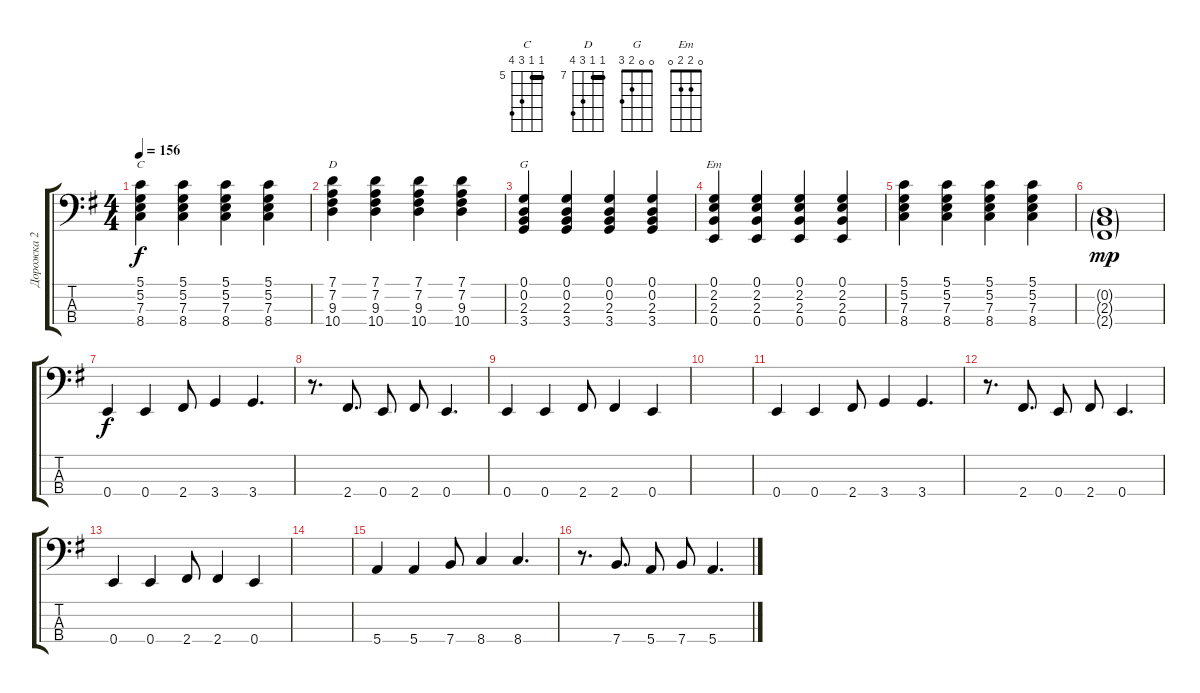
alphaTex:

\track ("Дорожка 2" "Дорожка 2") {instrument synthbass1}
\staff {score tabs}
\tuning (G2 D2 A1 E1) {hide}
\chord ("C" 5 5 7 8) {firstfret 5 barre 5}
\chord ("D" 7 7 9 10) {firstfret 7 barre 7}
\chord ("G" 0 0 2 3)
\chord ("Em" 0 2 2 0)
\ts (4 4)
\tempo 156
\clef f4
\ks g
(5.1 5.2 7.3 8.4).4{ch "C" dy f} (5.1 5.2 7.3 8.4).4 (5.1 5.2 7.3 8.4).4 (5.1 5.2 7.3 8.4).4 |
(7.1 7.2 9.3 10.4).4{ch "D"} (7.1 7.2 9.3 10.4).4 (7.1 7.2 9.3 10.4).4 (7.1 7.2 9.3 10.4).4 |
(0.1 0.2 2.3 3.4).4{ch "G"} (0.1 0.2 2.3 3.4).4 (0.1 0.2 2.3 3.4).4 (0.1 0.2 2.3 3.4).4 |
(0.1 2.2 2.3 0.4).4{ch "Em"} (0.1 2.2 2.3 0.4).4 (0.1 2.2 2.3 0.4).4 (0.1 2.2 2.3 0.4).4 |
(5.1 5.2 7.3 8.4).4 (5.1 5.2 7.3 8.4).4 (5.1 5.2 7.3 8.4).4 (5.1 5.2 7.3 8.4).4 |
(0.2{g} 2.3{g} 2.4{g}).1{dy mp} |
0.4.4{dy f volume 11} 0.4.4 2.4.8 3.4.4 3.4.4{d} |
r.8{d} 2.4.8{d} 0.4.8 2.4.8 0.4.4{d} |
0.4.4 0.4.4 2.4.8 2.4.4 0.4.4 |
|
0.4.4 0.4.4 2.4.8 3.4.4 3.4.4{d} |
r.8{d} 2.4.8{d} 0.4.8 2.4.8 0.4.4{d} |
0.4.4 0.4.4 2.4.8 2.4.4 0.4.4 |
|
5.4.4 5.4.4 7.4.8 8.4.4 8.4.4{d} |
r.8{d} 7.4.8{d} 5.4.8 7.4.8 5.4.4{d}
